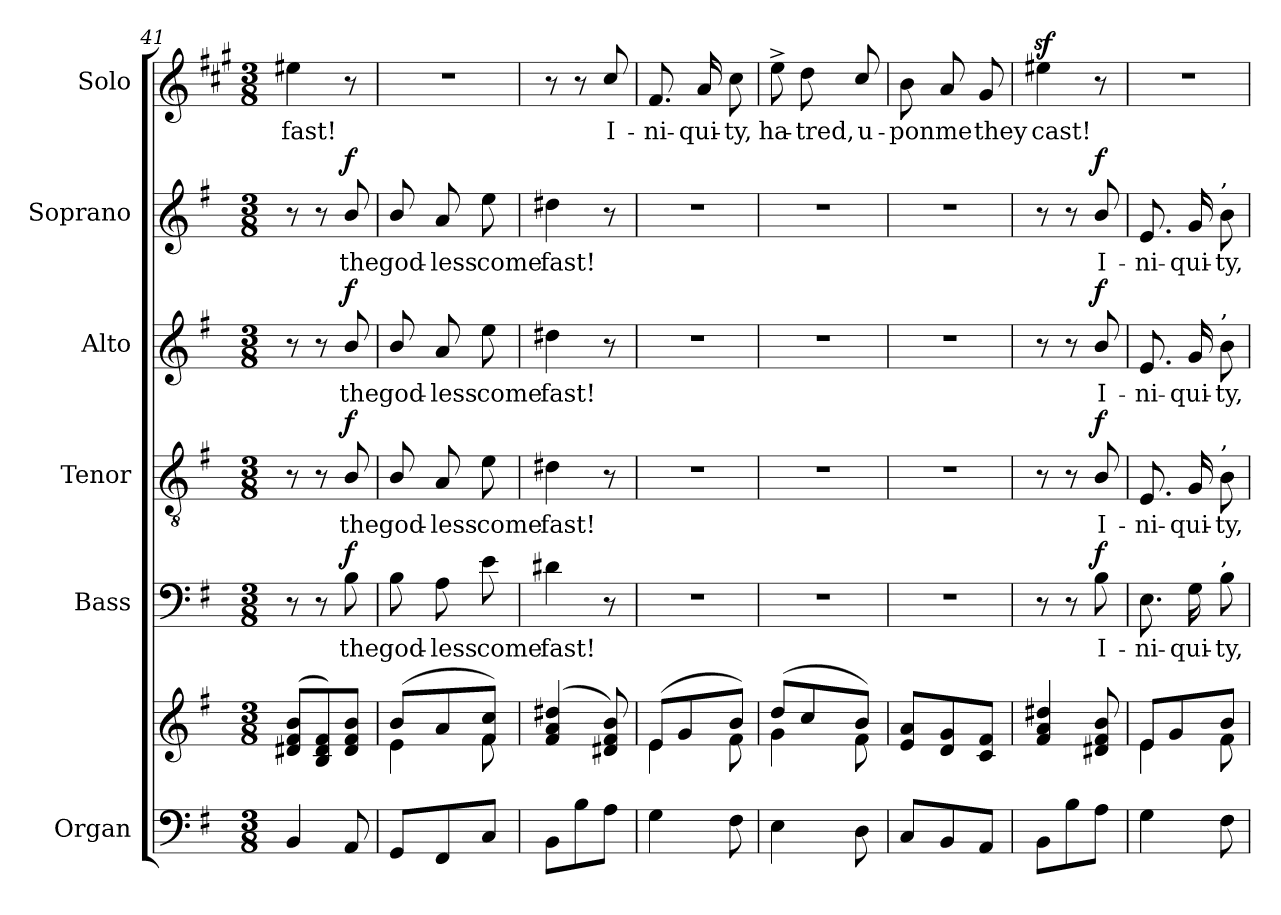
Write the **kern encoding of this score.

**kern	**kern	**kern	**text	**dynam	**kern	**text	**dynam	**kern	**text	**dynam	**kern	**text	**dynam	**kern	**text
*part6	*part6	*part5	*part5	*part5	*part4	*part4	*part4	*part3	*part3	*part3	*part2	*part2	*part2	*part1	*part1
*staff7	*staff6	*staff5	*staff5	*staff5	*staff4	*staff4	*staff4	*staff3	*staff3	*staff3	*staff2	*staff2	*staff2	*staff1	*staff1
*I"Organ	*	*I"Bass	*	*	*I"Tenor	*	*	*I"Alto	*	*	*I"Soprano	*	*	*I"Solo	*
*I'Org.	*	*I'B	*	*	*I'T	*	*	*I'A	*	*	*I'S	*	*	*	*
!!LO:LB:g=z
*clefF4	*clefG2	*clefF4	*	*	*clefGv2	*	*	*clefG2	*	*	*clefG2	*	*	*clefG2	*
*	*	*	*	*	*	*	*	*	*	*	*	*	*	*ITrd1c2	*
*k[f#]	*k[f#]	*k[f#]	*	*	*k[f#]	*	*	*k[f#]	*	*	*k[f#]	*	*	*k[f#]	*
*G:	*G:	*G:	*	*	*G:	*	*	*G:	*	*	*G:	*	*	*G:	*
*M3/8	*M3/8	*M3/8	*	*	*M3/8	*	*	*M3/8	*	*	*M3/8	*	*	*M3/8	*
=41	=41	=41	=41	=41	=41	=41	=41	=41	=41	=41	=41	=41	=41	=41	=41
*	*^	*	*	*	*	*	*	*	*	*	*	*	*	*	*
!	!	!LO:N:vis=1	!	!	!	!	!	!	!	!	!	!	!	!	!	!LO:LY:b
4BB	(>8d#X/ 8f#/ 8b/L	4.ryy	8r	.	.	8r	.	.	8r	.	.	8r	.	.	4dd#X	fast!
.	8B/ 8d#/ 8f#/)	.	8r	.	.	8r	.	.	8r	.	.	8r	.	.	.	.
!	!	!	!	!LO:LY:b	!LO:DY:b	!	!LO:LY:b	!LO:DY:b	!	!LO:LY:b	!LO:DY:b	!	!LO:LY:b	!LO:DY:b	!	!
8AA	8d#/ 8f#/ 8b/J	.	8B\	the	f	8B/	the	f	8b/	the	f	8b/	the	f	8r	.
=42	=42	=42	=42	=42	=42	=42	=42	=42	=42	=42	=42	=42	=42	=42	=42	=42
!	!	!	!	!LO:LY:b	!	!	!LO:LY:b	!	!	!LO:LY:b	!	!	!LO:LY:b	!	!LO:N:vis=1	!
8GGL	(>8b/L	4e\	8B\	god-	.	8B/	god-	.	8b/	god-	.	8b/	god-	.	4.r	.
!	!	!	!	!LO:LY:b	!	!	!LO:LY:b	!	!	!LO:LY:b	!	!	!LO:LY:b	!	!	!
8FF#	8a/	.	8A	-less	.	8A	-less	.	8a	-less	.	8a	-less	.	.	.
!	!	!	!	!LO:LY:b	!	!	!LO:LY:b	!	!	!LO:LY:b	!	!	!LO:LY:b	!	!	!
8CJ	8f#/ 8cc/J)	8f#\	8e	come	.	8e	come	.	8ee	come	.	8ee	come	.	.	.
=43	=43	=43	=43	=43	=43	=43	=43	=43	=43	=43	=43	=43	=43	=43	=43	=43
!	!	!LO:N:vis=1	!	!LO:LY:b	!	!	!LO:LY:b	!	!	!LO:LY:b	!	!	!LO:LY:b	!	!	!
8BBL	(>4f#/ 4a/ 4dd#X/	4.ryy	4d#X	fast!	.	4d#X	fast!	.	4dd#X	fast!	.	4dd#X	fast!	.	8r	.
8B	.	.	.	.	.	.	.	.	.	.	.	.	.	.	8r	.
!	!	!	!	!	!	!	!	!	!	!	!	!	!	!	!	!LO:LY:b
8AJ	8d#X/ 8f#/ 8b/)	.	8r	.	.	8r	.	.	8r	.	.	8r	.	.	8b/	I-
=44	=44	=44	=44	=44	=44	=44	=44	=44	=44	=44	=44	=44	=44	=44	=44	=44
!	!	!	!LO:N:vis=1	!	!	!LO:N:vis=1	!	!	!LO:N:vis=1	!	!	!LO:N:vis=1	!	!	!	!LO:LY:b
4G	(>8e/L	4e\	4.r	.	.	4.r	.	.	4.r	.	.	4.r	.	.	8.e	-ni-
.	8g/	.	.	.	.	.	.	.	.	.	.	.	.	.	.	.
!	!	!	!	!	!	!	!	!	!	!	!	!	!	!	!	!LO:LY:b
.	.	.	.	.	.	.	.	.	.	.	.	.	.	.	16g	-qui-
!	!	!	!	!	!	!	!	!	!	!	!	!	!	!	!	!LO:LY:b
8F#	8b/J)	8f#\	.	.	.	.	.	.	.	.	.	.	.	.	8b	-ty,
=45	=45	=45	=45	=45	=45	=45	=45	=45	=45	=45	=45	=45	=45	=45	=45	=45
!	!	!	!LO:N:vis=1	!	!	!LO:N:vis=1	!	!	!LO:N:vis=1	!	!	!LO:N:vis=1	!	!	!	!LO:LY:b
4E	(>8dd/L	4g\	4.r	.	.	4.r	.	.	4.r	.	.	4.r	.	.	8dd^	ha-
!	!	!	!	!	!	!	!	!	!	!	!	!	!	!	!	!LO:LY:b
.	8cc/	.	.	.	.	.	.	.	.	.	.	.	.	.	8cc	-tred,
!	!	!	!	!	!	!	!	!	!	!	!	!	!	!	!	!LO:LY:b
8D	8b/J)	8f#\	.	.	.	.	.	.	.	.	.	.	.	.	8b/	u-
=46	=46	=46	=46	=46	=46	=46	=46	=46	=46	=46	=46	=46	=46	=46	=46	=46
!	!	!LO:N:vis=1	!LO:N:vis=1	!	!	!LO:N:vis=1	!	!	!LO:N:vis=1	!	!	!LO:N:vis=1	!	!	!	!LO:LY:b
8CL	8e/ 8a/L	4.ryy	4.r	.	.	4.r	.	.	4.r	.	.	4.r	.	.	8a	-pon
!	!	!	!	!	!	!	!	!	!	!	!	!	!	!	!	!LO:LY:b
8BB	8d/ 8g/	.	.	.	.	.	.	.	.	.	.	.	.	.	8g	me
!	!	!	!	!	!	!	!	!	!	!	!	!	!	!	!	!LO:LY:b
8AAJ	8c/ 8f#/J	.	.	.	.	.	.	.	.	.	.	.	.	.	8f#	they
=47	=47	=47	=47	=47	=47	=47	=47	=47	=47	=47	=47	=47	=47	=47	=47	=47
!	!	!LO:N:vis=1	!	!	!	!	!	!	!	!	!	!	!	!	!	!LO:LY:b
8BBL	4f#/ 4a/ 4dd#X/	4.ryy	8r	.	.	8r	.	.	8r	.	.	8r	.	.	4dd#Xz<	cast!
8B	.	.	8r	.	.	8r	.	.	8r	.	.	8r	.	.	.	.
!	!	!	!	!LO:LY:b	!LO:DY:b	!	!LO:LY:b	!LO:DY:b	!	!LO:LY:b	!LO:DY:b	!	!LO:LY:b	!LO:DY:b	!	!
8AJ	8d#X/ 8f#/ 8b/	.	8B\	I-	f	8B/	I-	f	8b/	I-	f	8b/	I-	f	8r	.
=48	=48	=48	=48	=48	=48	=48	=48	=48	=48	=48	=48	=48	=48	=48	=48	=48
!	!	!	!	!LO:LY:b	!	!	!LO:LY:b	!	!	!LO:LY:b	!	!	!LO:LY:b	!	!LO:N:vis=1	!
4G	8e/L	4e\	8.E	-ni-	.	8.E	-ni-	.	8.e	-ni-	.	8.e	-ni-	.	4.r	.
.	8g/	.	.	.	.	.	.	.	.	.	.	.	.	.	.	.
!	!	!	!	!LO:LY:b	!	!	!LO:LY:b	!	!	!LO:LY:b	!	!	!LO:LY:b	!	!	!
.	.	.	16G	-qui-	.	16G	-qui-	.	16g	-qui-	.	16g	-qui-	.	.	.
!	!	!	!	!	!	!	!	!	!	!	!	!LO:TX:a:t=,	!	!	!	!
!	!	!	!	!	!	!	!	!	!LO:TX:a:t=,	!	!	!	!	!	!	!
!	!	!	!	!	!	!LO:TX:a:t=,	!	!	!	!	!	!	!	!	!	!
!	!	!	!LO:TX:a:t=,	!	!	!	!	!	!	!	!	!	!	!	!	!
!	!	!	!	!LO:LY:b	!	!	!LO:LY:b	!	!	!LO:LY:b	!	!	!LO:LY:b	!	!	!
8F#	8b/J	8f#\	8B	-ty,	.	8B	-ty,	.	8b	-ty,	.	8b	-ty,	.	.	.
*	*v	*v	*	*	*	*	*	*	*	*	*	*	*	*	*	*
=	=	=	=	=	=	=	=	=	=	=	=	=	=	=	=
*-	*-	*-	*-	*-	*-	*-	*-	*-	*-	*-	*-	*-	*-	*-	*-
